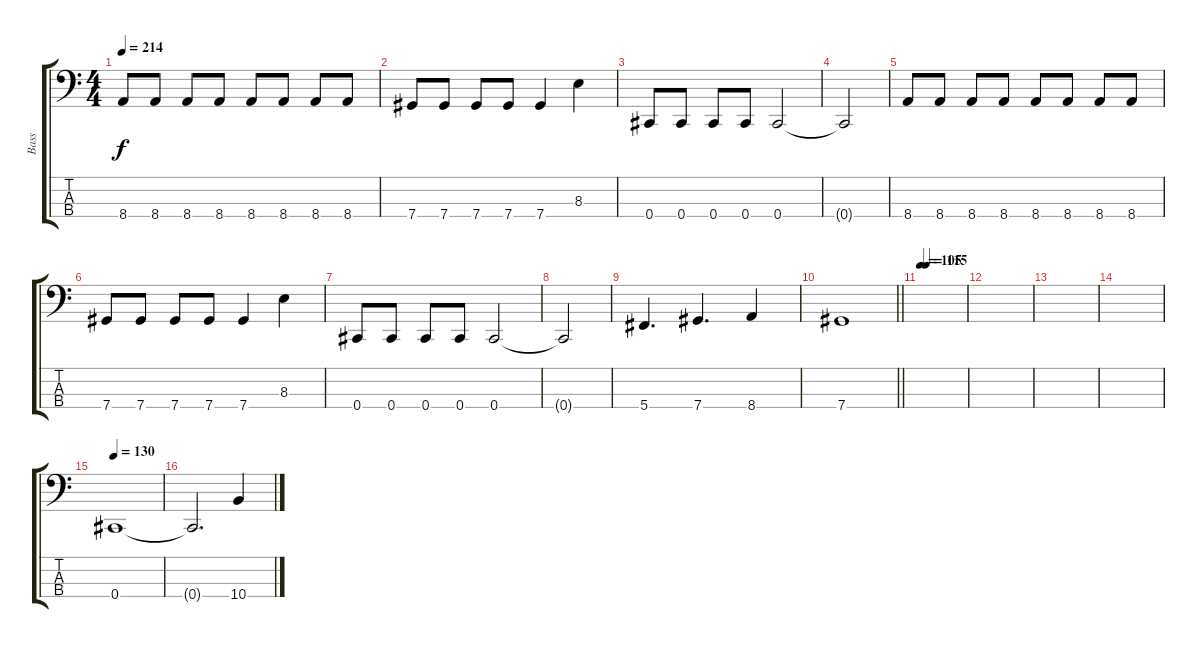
\track ("Bass" "Bass") {instrument electricbassfinger}
\staff {score tabs}
\tuning (Gb2 Db2 Ab1 Db1) {hide}
\ts (4 4)
\tempo 214
\clef f4
\ks c
8.4.8{dy f} 8.4.8 8.4.8 8.4.8 8.4.8 8.4.8 8.4.8 8.4.8 |
7.4.8 7.4.8 7.4.8 7.4.8 7.4.4 8.3.4 |
0.4.8 0.4.8 0.4.8 0.4.8 0.4.2 |
0.4{t}.2 |
8.4.8 8.4.8 8.4.8 8.4.8 8.4.8 8.4.8 8.4.8 8.4.8 |
7.4.8 7.4.8 7.4.8 7.4.8 7.4.4 8.3.4 |
0.4.8 0.4.8 0.4.8 0.4.8 0.4.2 |
0.4{t}.2 |
5.4.4{d} 7.4.4{d} 8.4.4 |
\barLineRight lightlight
7.4.1 |
\section ("" "")
\tempo 105
\tempo (115 0.125)
|
|
|
|
\tempo 130
0.4.1 |
0.4{t}.2{d} 10.4.4
